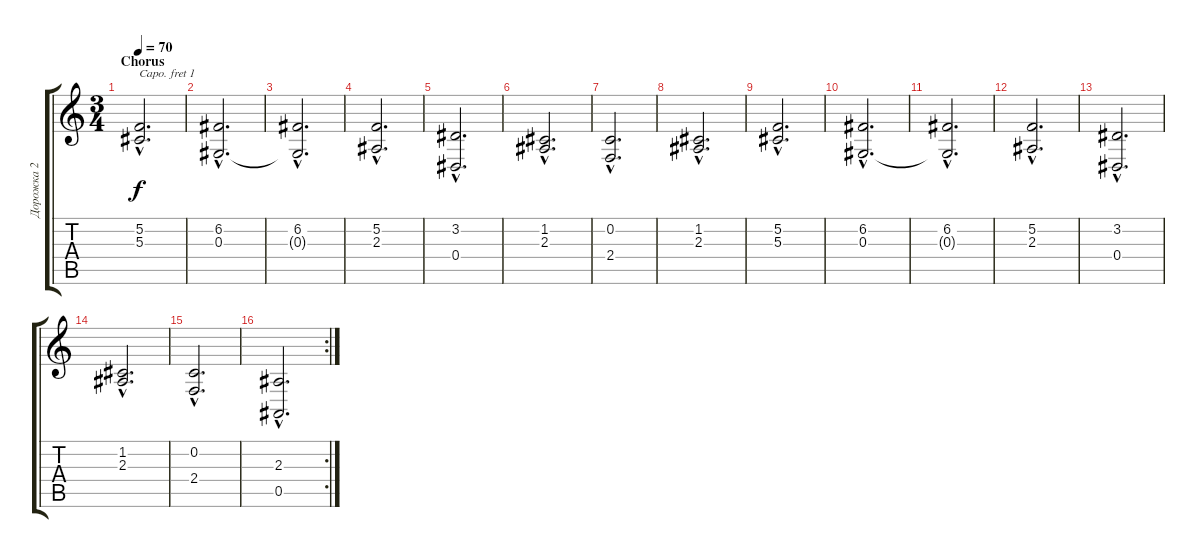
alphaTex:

\track ("Дорожка 2" "Дорожка 2") {instrument tremolostrings}
\staff {score tabs}
\capo 1
\tuning (E4 B3 G3 D3 A2 E2) {hide}
\ts (3 4)
\section ("" "Chorus")
\tempo 70
\clef g2
\ks c
(5.2{hac} 5.3{hac}).2{d dy f} |
(6.2{hac} 0.3{hac}).2{d} |
(6.2{hac} 0.3{hac t}).2{d} |
(5.2{hac} 2.3{hac}).2{d} |
(3.2{hac} 0.4{hac}).2{d} |
(1.2{hac} 2.3{hac}).2{d} |
(0.2{hac} 2.4{hac}).2{d} |
(1.2{hac} 2.3{hac}).2{d} |
(5.2{hac} 5.3{hac}).2{d} |
(6.2{hac} 0.3{hac}).2{d} |
(6.2{hac} 0.3{hac t}).2{d} |
(5.2{hac} 2.3{hac}).2{d} |
(3.2{hac} 0.4{hac}).2{d} |
(1.2{hac} 2.3{hac}).2{d} |
(0.2{hac} 2.4{hac}).2{d} |
\rc 2
(2.3{hac} 0.5{hac}).2{d}
